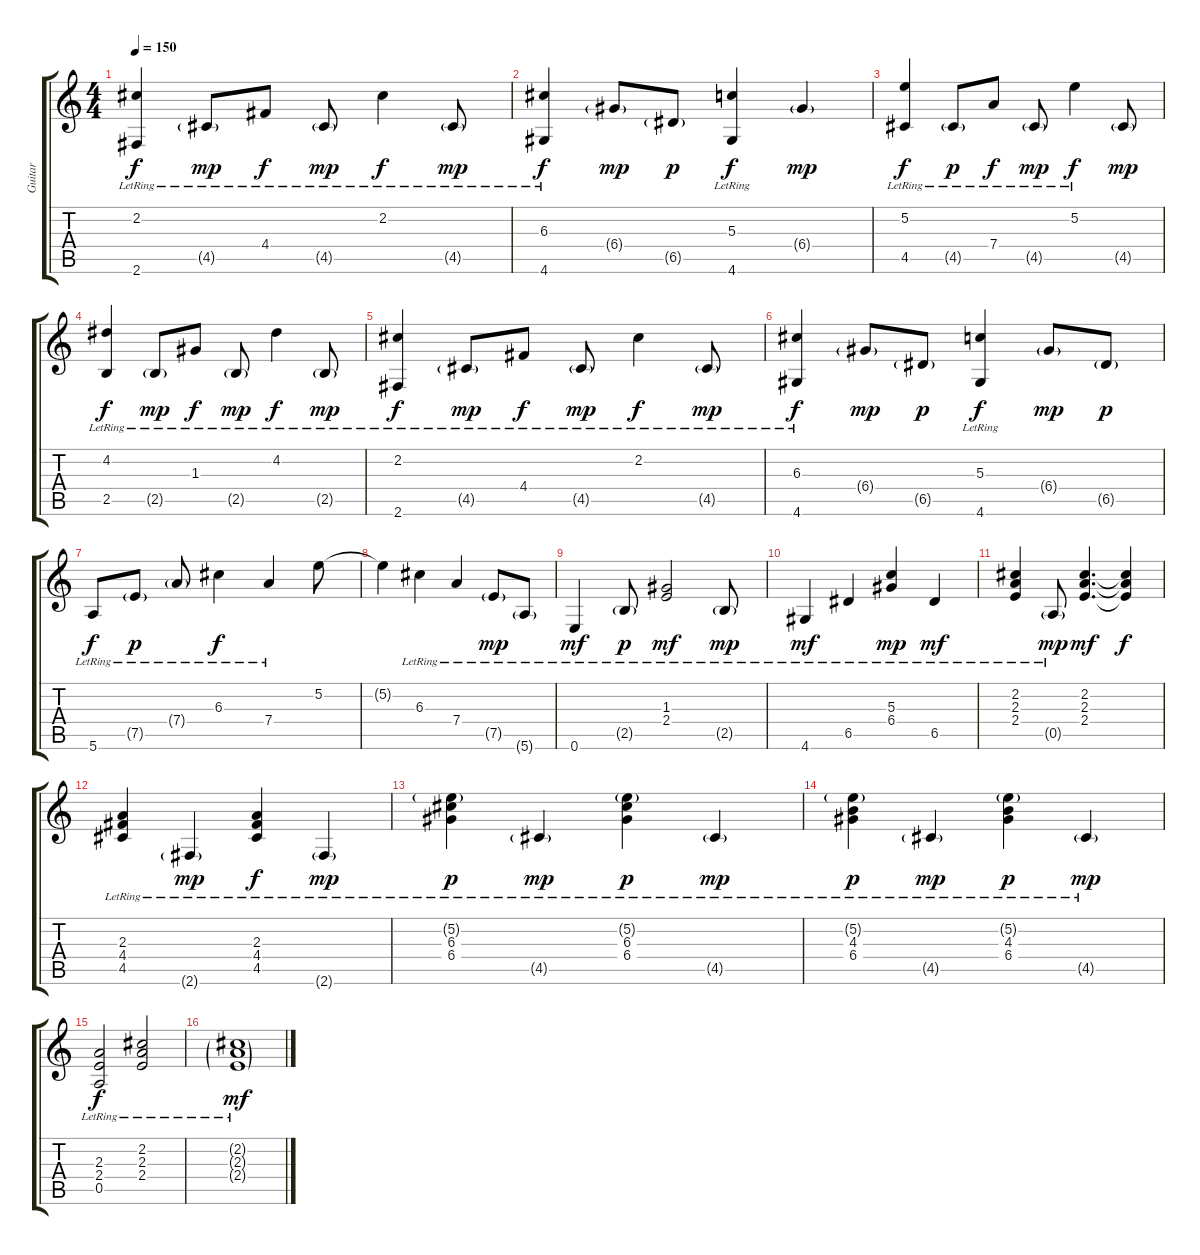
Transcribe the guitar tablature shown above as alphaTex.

\track ("Guitar" "Guitar") {instrument acousticguitarnylon}
\staff {score tabs}
\tuning (E4 B3 G3 D3 A2 E2) {hide}
\ts (4 4)
\tempo 150
\clef g2
\ks c
(2.2{lr} 2.6{lr}).4{dy f} 4.5{g lr}.8{dy mp} 4.4{lr}.8{dy f} 4.5{g lr}.8{dy mp} 2.2{lr}.4{dy f} 4.5{g lr}.8{dy mp} |
(6.3{lr} 4.6{lr}).4{dy f} 6.4{g}.8{dy mp} 6.5{g}.8{dy p} (5.3{lr} 4.6{lr}).4{dy f} 6.4{g}.4{dy mp} |
(5.2{lr} 4.5{lr}).4{dy f} 4.5{g lr}.8{dy p} 7.4{lr}.8{dy f} 4.5{g lr}.8{dy mp} 5.2{lr}.4{dy f} 4.5{g}.8{dy mp} |
(4.2{lr} 2.5{lr}).4{dy f} 2.5{g lr}.8{dy mp} 1.3{lr}.8{dy f} 2.5{g lr}.8{dy mp} 4.2{lr}.4{dy f} 2.5{g lr}.8{dy mp} |
(2.2{lr} 2.6{lr}).4{dy f} 4.5{g lr}.8{dy mp} 4.4{lr}.8{dy f} 4.5{g lr}.8{dy mp} 2.2{lr}.4{dy f} 4.5{g lr}.8{dy mp} |
(6.3{lr} 4.6{lr}).4{dy f} 6.4{g}.8{dy mp} 6.5{g}.8{dy p} (5.3{lr} 4.6{lr}).4{dy f} 6.4{g}.8{dy mp} 6.5{g}.8{dy p} |
5.6{lr}.8{dy f} 7.5{g lr}.8{dy p} 7.4{g lr}.8 6.3{lr}.4{dy f} 7.4{lr}.4 5.2.8 |
5.2{t}.4 6.3{lr}.4 7.4{lr}.4 7.5{g lr}.8{dy mp} 5.6{g lr}.8 |
0.6{lr}.4{dy mf} 2.5{g lr}.8{dy p} (1.3{lr} 2.4{lr}).2{dy mf} 2.5{g lr}.8{dy mp} |
4.6{lr}.4{dy mf} 6.5{lr}.4 (5.3{lr} 6.4{lr}).4{dy mp} 6.5{lr}.4{dy mf} |
(2.2{lr} 2.3{lr} 2.4{lr}).4 0.5{g lr}.8{dy mp} (2.2 2.3 2.4).4{d dy mf} (2.2{t} 2.3{t} 2.4{t}).4{dy f} |
(2.3{lr} 4.4{lr} 4.5{lr}).4 2.6{g lr}.4{dy mp} (2.3{lr} 4.4{lr} 4.5{lr}).4{dy f} 2.6{g lr}.4{dy mp} |
(5.2{g lr} 6.3{lr} 6.4{lr}).4{dy p} 4.5{g lr}.4{dy mp} (5.2{g lr} 6.3{lr} 6.4{lr}).4{dy p} 4.5{g lr}.4{dy mp} |
(5.2{g lr} 4.3{lr} 6.4{lr}).4{dy p} 4.5{g lr}.4{dy mp} (5.2{g lr} 4.3{lr} 6.4{lr}).4{dy p} 4.5{g lr}.4{dy mp} |
(2.3{lr} 2.4{lr} 0.5{lr}).2{dy f} (2.2{lr} 2.3{lr} 2.4{lr}).2 |
(2.2{g lr} 2.3{g lr} 2.4{g lr}).1{dy mf}
